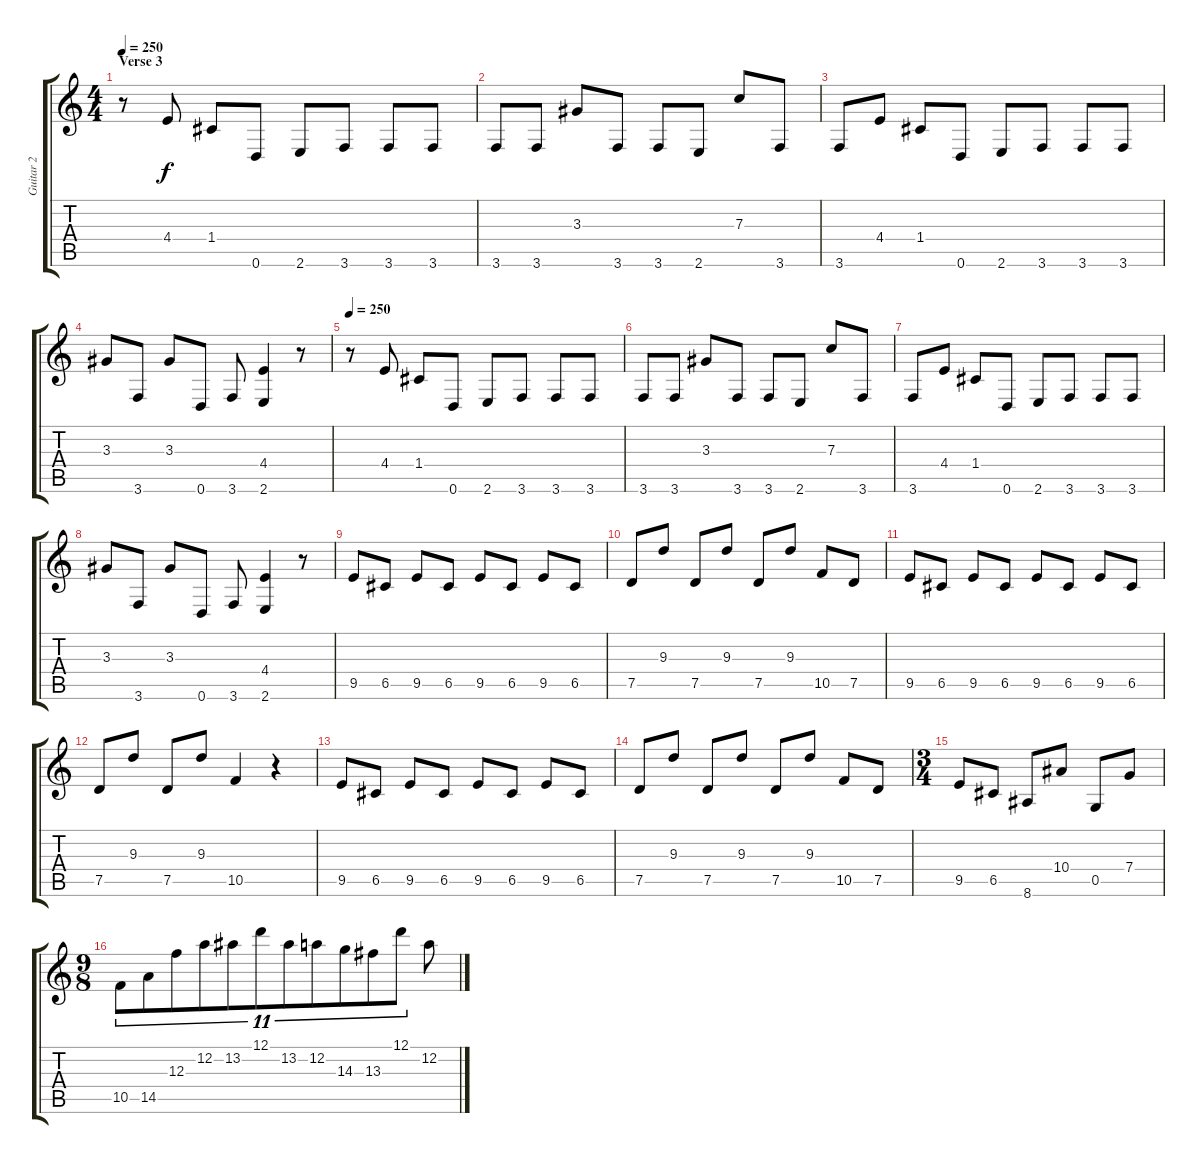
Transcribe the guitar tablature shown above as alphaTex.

\track ("Guitar 2" "Guitar 2") {instrument distortionguitar}
\staff {score tabs}
\tuning (D4 A3 F3 C3 G2 D2) {hide}
\ts (4 4)
\section ("" "Verse 3")
\tempo 250
\clef g2
\ks c
r.8{dy f} 4.4.8 1.4.8 0.6.8 2.6.8 3.6.8 3.6.8 3.6.8 |
3.6.8 3.6.8 3.3.8 3.6.8 3.6.8 2.6.8 7.3.8 3.6.8 |
3.6.8 4.4.8 1.4.8 0.6.8 2.6.8 3.6.8 3.6.8 3.6.8 |
3.3.8 3.6.8 3.3.8 0.6.8 3.6.8 (4.4 2.6).4 r.8 |
\tempo 250
r.8 4.4.8 1.4.8 0.6.8 2.6.8 3.6.8 3.6.8 3.6.8 |
3.6.8 3.6.8 3.3.8 3.6.8 3.6.8 2.6.8 7.3.8 3.6.8 |
3.6.8 4.4.8 1.4.8 0.6.8 2.6.8 3.6.8 3.6.8 3.6.8 |
3.3.8 3.6.8 3.3.8 0.6.8 3.6.8 (4.4 2.6).4 r.8 |
9.5.8 6.5.8 9.5.8 6.5.8 9.5.8 6.5.8 9.5.8 6.5.8 |
7.5.8 9.3.8 7.5.8 9.3.8 7.5.8 9.3.8 10.5.8 7.5.8 |
9.5.8 6.5.8 9.5.8 6.5.8 9.5.8 6.5.8 9.5.8 6.5.8 |
7.5.8 9.3.8 7.5.8 9.3.8 10.5.4 r.4 |
9.5.8 6.5.8 9.5.8 6.5.8 9.5.8 6.5.8 9.5.8 6.5.8 |
7.5.8 9.3.8 7.5.8 9.3.8 7.5.8 9.3.8 10.5.8 7.5.8 |
\ts (3 4)
9.5.8 6.5.8 8.6.8 10.4.8 0.5.8 7.4.8 |
\ts (9 8)
10.5.8{tu (11 8)} 14.5.8{tu (11 8)} 12.3.8{tu (11 8)} 12.2.8{tu (11 8)} 13.2.8{tu (11 8)} 12.1.8{tu (11 8)} 13.2.8{tu (11 8)} 12.2.8{tu (11 8)} 14.3.8{tu (11 8)} 13.3.8{tu (11 8)} 12.1.8{tu (11 8)} 12.2.8
